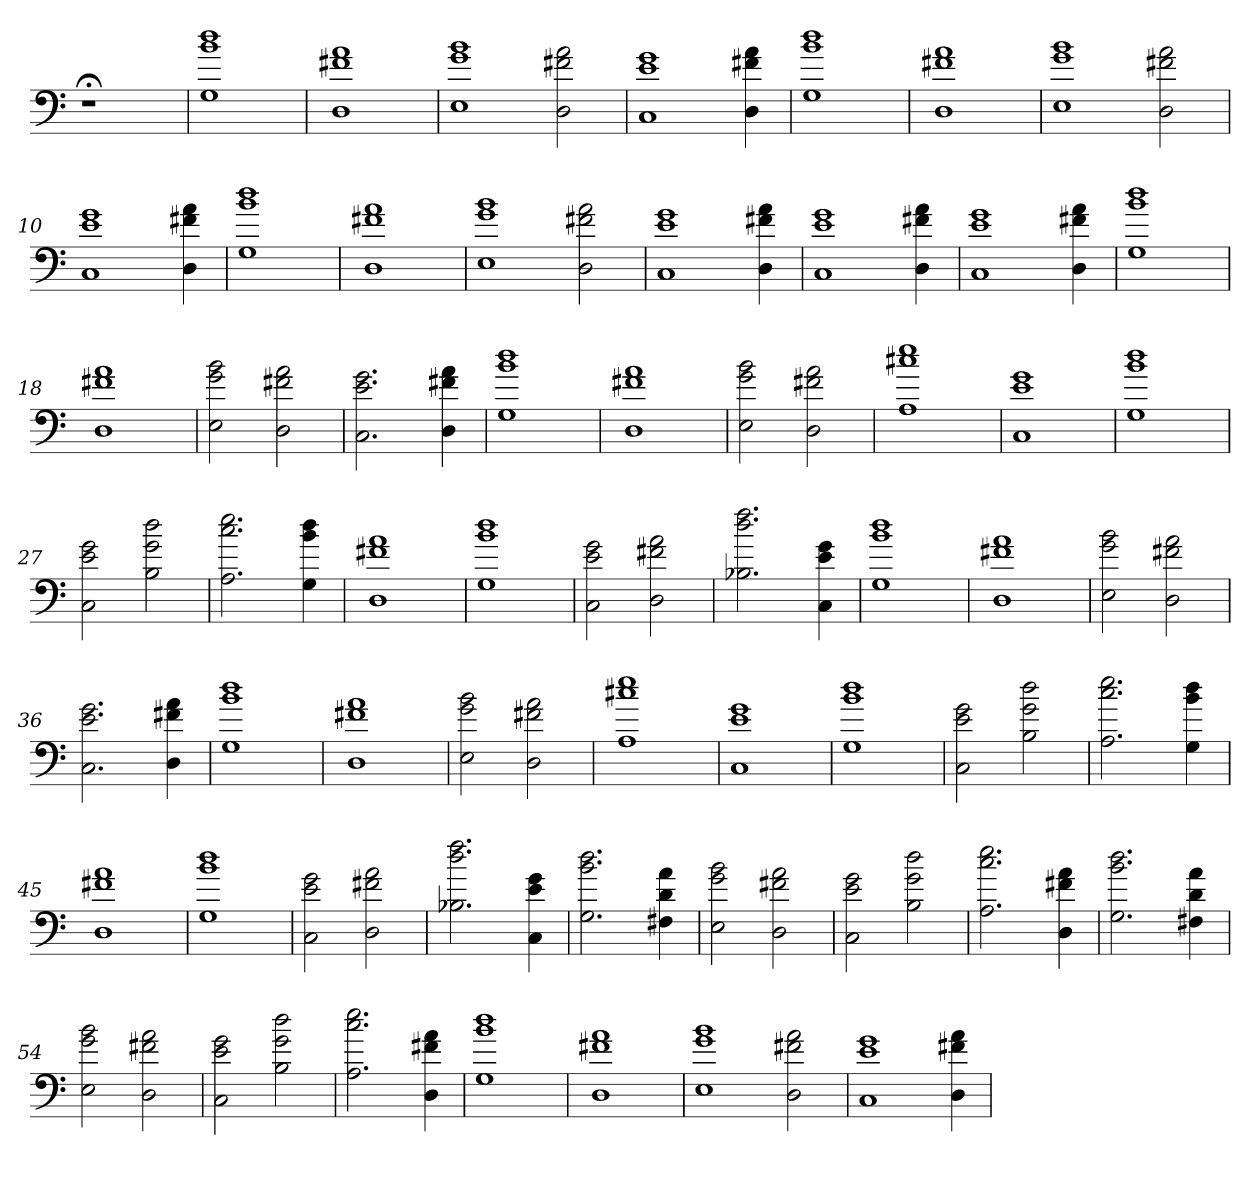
**kern
*part1
*staff1
=
1r;<
=1
1r
=2
1r
=3
1G 1b 1dd
=4
1D 1f#X 1a
=5
1E 1g 1b
2D 2f#X 2a
=6
1C 1e 1g
4D 4f#X 4a
=7
1G 1b 1dd
=8
1D 1f#X 1a
=9
1E 1g 1b
2D 2f#X 2a
=10
1C 1e 1g
4D 4f#X 4a
=11
1G 1b 1dd
=12
1D 1f#X 1a
=13
1E 1g 1b
2D 2f#X 2a
=14
1C 1e 1g
4D 4f#X 4a
=15
1C 1e 1g
4D 4f#X 4a
=16
1C 1e 1g
4D 4f#X 4a
=17
1G 1b 1dd
=18
1D 1f#X 1a
=19
2E 2g 2b
2D 2f#X 2a
=20
2.C 2.e 2.g
4D 4f#X 4a
=21
1G 1b 1dd
=22
1D 1f#X 1a
=23
2E 2g 2b
2D 2f#X 2a
=24
1A 1cc#X 1ee
=25
1C 1e 1g
=26
1G 1b 1dd
=27
2C 2e 2g
2B 2g 2dd
=28
2.A 2.cc 2.ee
4G 4b 4dd
=29
1D 1f#X 1a
=30
1G 1b 1dd
=31
2C 2e 2g
2D 2f#X 2a
=32
2.B-X 2.dd 2.ff
4C 4e 4g
=33
1G 1b 1dd
=34
1D 1f#X 1a
=35
2E 2g 2b
2D 2f#X 2a
=36
2.C 2.e 2.g
4D 4f#X 4a
=37
1G 1b 1dd
=38
1D 1f#X 1a
=39
2E 2g 2b
2D 2f#X 2a
=40
1A 1cc#X 1ee
=41
1C 1e 1g
=42
1G 1b 1dd
=43
2C 2e 2g
2B 2g 2dd
=44
2.A 2.cc 2.ee
4G 4b 4dd
=45
1D 1f#X 1a
=46
1G 1b 1dd
=47
2C 2e 2g
2D 2f#X 2a
=48
2.B-X 2.dd 2.ff
4C 4e 4g
=49
2.G 2.b 2.dd
4F#X 4d 4a
=50
2E 2g 2b
2D 2f#X 2a
=51
2C 2e 2g
2B 2g 2dd
=52
2.A 2.cc 2.ee
4D 4f#X 4a
=53
2.G 2.b 2.dd
4F#X 4d 4a
=54
2E 2g 2b
2D 2f#X 2a
=55
2C 2e 2g
2B 2g 2dd
=56
2.A 2.cc 2.ee
4D 4f#X 4a
=57
1G 1b 1dd
=58
1D 1f#X 1a
=59
1E 1g 1b
2D 2f#X 2a
=60
1C 1e 1g
4D 4f#X 4a
=
*-
